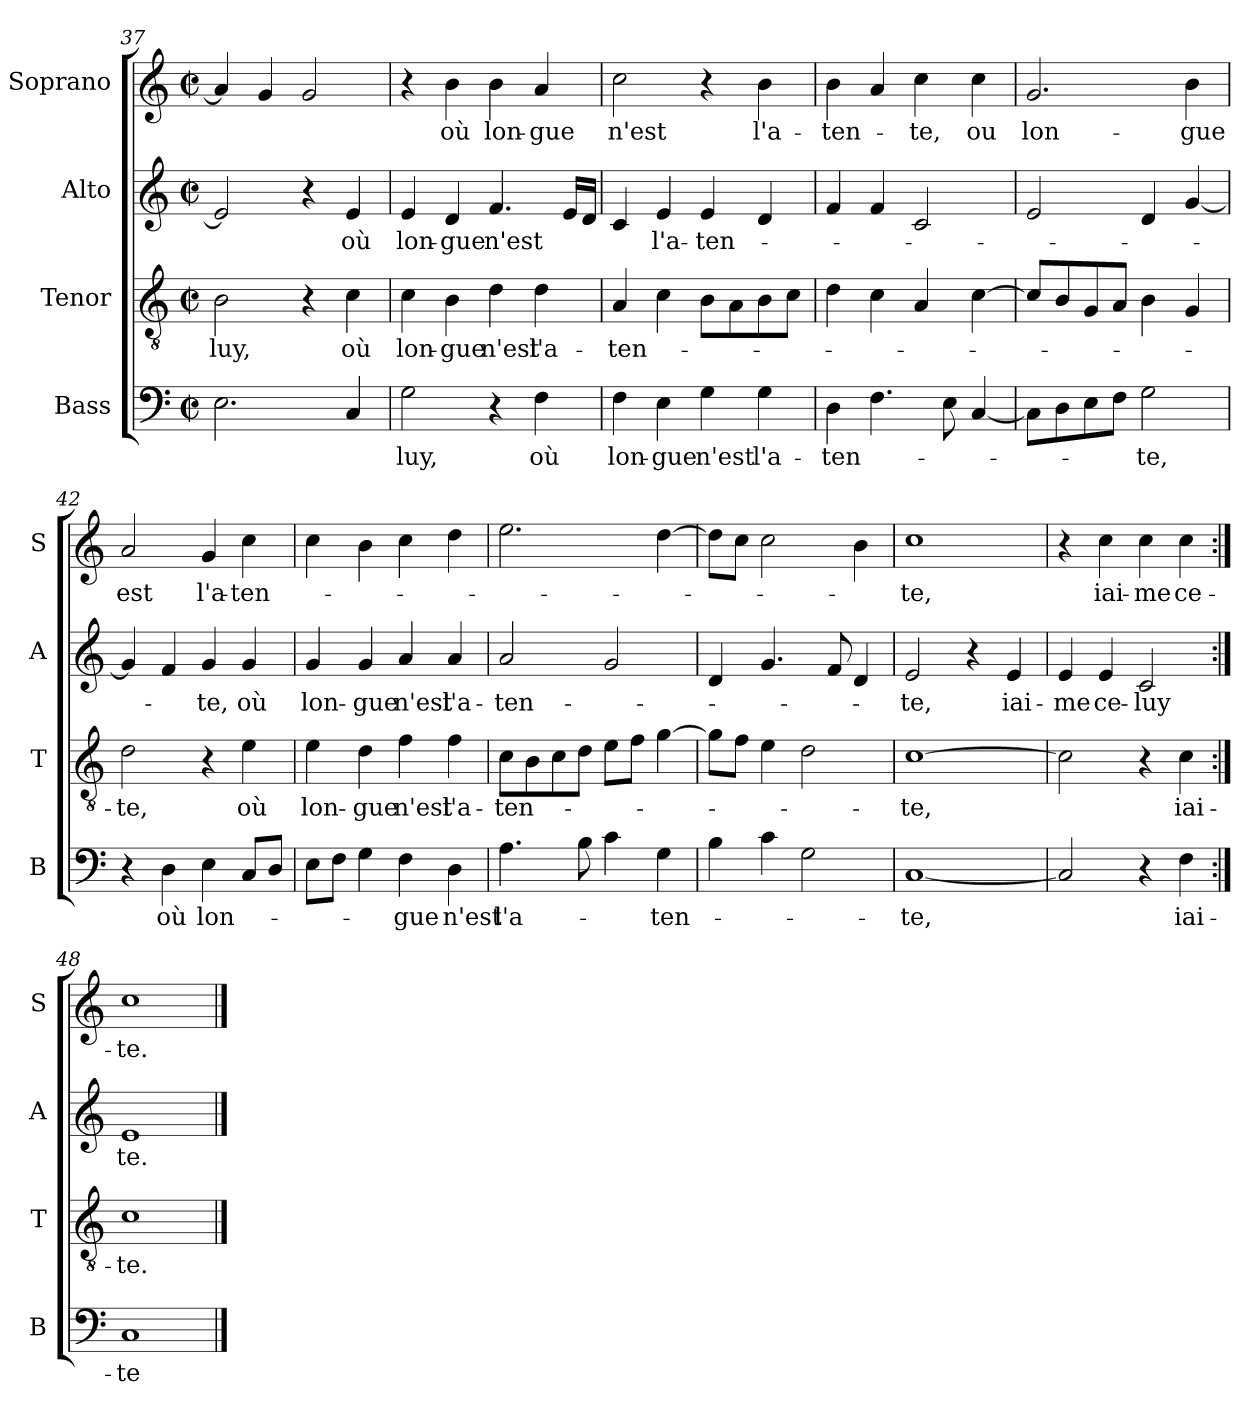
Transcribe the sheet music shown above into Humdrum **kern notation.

**kern	**text	**kern	**text	**kern	**text	**kern	**text
*part4	*part4	*part3	*part3	*part2	*part2	*part1	*part1
*staff4	*staff4	*staff3	*staff3	*staff2	*staff2	*staff1	*staff1
*I"Bass	*	*I"Tenor	*	*I"Alto	*	*I"Soprano	*
*I'B	*	*I'T	*	*I'A	*	*I'S	*
*clefF4	*	*clefGv2	*	*clefG2	*	*clefG2	*
*k[]	*	*k[]	*	*k[]	*	*k[]	*
*C:	*	*C:	*	*C:	*	*C:	*
*M2/2	*	*M2/2	*	*M2/2	*	*M2/2	*
*met(c|)	*	*met(c|)	*	*met(c|)	*	*met(c|)	*
=37	=37	=37	=37	=37	=37	=37	=37
!	!	!	!LO:LY:b	!	!	!	!
2.E\	.	2B\	-luy,	2e/]	.	4a/]	.
.	.	.	.	.	.	4g/	.
.	.	4r	.	4r	.	2g/	.
!	!	!	!LO:LY:b	!	!LO:LY:b	!	!
4C/	.	4c\	où	4e/	où	.	.
=38	=38	=38	=38	=38	=38	=38	=38
!	!LO:LY:b	!	!LO:LY:b	!	!LO:LY:b	!	!
2G\	-luy,	4c\	lon-	4e/	lon-	4r	.
!	!	!	!LO:LY:b	!	!LO:LY:b	!	!LO:LY:b
.	.	4B\	-gue	4d/	-gue	4b\	où
!	!	!	!LO:LY:b	!	!LO:LY:b	!	!LO:LY:b
4r	.	4d\	n'est	4.f/	n'est	4b\	lon-
!	!LO:LY:b	!	!LO:LY:b	!	!	!	!LO:LY:b
4F\	où	4d\	l'a-	.	.	4a/	-gue
.	.	.	.	16e/LL	.	.	.
.	.	.	.	16d/JJ	.	.	.
=39	=39	=39	=39	=39	=39	=39	=39
!	!LO:LY:b	!	!LO:LY:b	!	!	!	!LO:LY:b
4F\	lon-	4A/	-ten-	4c/	.	2cc\	n'est
!	!LO:LY:b	!	!	!	!LO:LY:b	!	!
4E\	-gue	4c\	.	4e/	l'a-	.	.
!	!LO:LY:b	!	!	!	!LO:LY:b	!	!
4G\	n'est	8B\L	.	4e/	-ten-	4r	.
.	.	8A\	.	.	.	.	.
!	!LO:LY:b	!	!	!	!	!	!LO:LY:b
4G\	l'a-	8B\	.	4d/	.	4b\	l'a-
.	.	8c\J	.	.	.	.	.
=40	=40	=40	=40	=40	=40	=40	=40
!	!LO:LY:b	!	!	!	!	!	!LO:LY:b
4D\	-ten-	4d\	.	4f/	.	4b\	-ten-
4.F\	.	4c\	.	4f/	.	4a/	.
!	!	!	!	!	!	!	!LO:LY:b
.	.	4A/	.	2c/	.	4cc\	-te,
8E\	.	.	.	.	.	.	.
!	!	!	!	!	!	!	!LO:LY:b
[4C/	.	[4c\	.	.	.	4cc\	ou
=41	=41	=41	=41	=41	=41	=41	=41
!	!	!	!	!	!	!	!LO:LY:b
8C\L]	.	8c/L]	.	2e/	.	2.g/	lon-
8D\	.	8B/	.	.	.	.	.
8E\	.	8G/	.	.	.	.	.
8F\J	.	8A/J	.	.	.	.	.
!	!LO:LY:b	!	!	!	!	!	!
2G\	-te,	4B\	.	4d/	.	.	.
!	!	!	!	!	!	!	!LO:LY:b
.	.	4G/	.	[4g/	.	4b\	-gue
!!LO:LB:g=z
=42	=42	=42	=42	=42	=42	=42	=42
!	!	!	!LO:LY:b	!	!	!	!LO:LY:b
4r	.	2d\	-te,	4g/]	.	2a/	est
!	!LO:LY:b	!	!	!	!	!	!
4D\	où	.	.	4f/	.	.	.
!	!LO:LY:b	!	!	!	!LO:LY:b	!	!LO:LY:b
4E\	lon-	4r	.	4g/	-te,	4g/	l'a-
!	!	!	!LO:LY:b	!	!LO:LY:b	!	!LO:LY:b
8C/L	.	4e\	où	4g/	où	4cc\	-ten-
8D/J	.	.	.	.	.	.	.
=43	=43	=43	=43	=43	=43	=43	=43
!	!	!	!LO:LY:b	!	!LO:LY:b	!	!
8E\L	.	4e\	lon-	4g/	lon-	4cc\	.
8F\J	.	.	.	.	.	.	.
!	!	!	!LO:LY:b	!	!LO:LY:b	!	!
4G\	.	4d\	-gue	4g/	-gue	4b\	.
!	!LO:LY:b	!	!LO:LY:b	!	!LO:LY:b	!	!
4F\	-gue	4f\	n'est	4a/	n'est	4cc\	.
!	!LO:LY:b	!	!LO:LY:b	!	!LO:LY:b	!	!
4D\	n'est	4f\	l'a-	4a/	l'a-	4dd\	.
=44	=44	=44	=44	=44	=44	=44	=44
!	!LO:LY:b	!	!LO:LY:b	!	!LO:LY:b	!	!
4.A\	l'a-	8c\L	-ten-	2a/	-ten-	2.ee\	.
.	.	8B\	.	.	.	.	.
.	.	8c\	.	.	.	.	.
8B\	.	8d\J	.	.	.	.	.
4c\	.	8e\L	.	2g/	.	.	.
.	.	8f\J	.	.	.	.	.
!	!LO:LY:b	!	!	!	!	!	!
4G\	-ten-	[4g\	.	.	.	[4dd\	.
=45	=45	=45	=45	=45	=45	=45	=45
4B\	.	8g\L]	.	4d/	.	8dd\L]	.
.	.	8f\J	.	.	.	8cc\J	.
4c\	.	4e\	.	4.g/	.	2cc\	.
2G\	.	2d\	.	.	.	.	.
.	.	.	.	8f/	.	.	.
.	.	.	.	4d/	.	4b\	.
=46	=46	=46	=46	=46	=46	=46	=46
!	!LO:LY:b	!	!LO:LY:b	!	!LO:LY:b	!	!LO:LY:b
[1C	-te,	[1c	-te,	2e/	-te,	1cc	-te,
.	.	.	.	4r	.	.	.
!	!	!	!	!	!LO:LY:b	!	!
.	.	.	.	4e/	iai-	.	.
=47	=47	=47	=47	=47	=47	=47	=47
!	!	!	!	!	!LO:LY:b	!	!
2C/]	.	2c\]	.	4e/	-me	4r	.
!	!	!	!	!	!LO:LY:b	!	!LO:LY:b
.	.	.	.	4e/	ce-	4cc\	iai-
!	!	!	!	!	!LO:LY:b	!	!LO:LY:b
4r	.	4r	.	2c/	-luy	4cc\	-me
!	!LO:LY:b	!	!LO:LY:b	!	!	!	!LO:LY:b
4F\	iai-	4c\	iai-	.	.	4cc\	ce-
=48:|!	=48:|!	=48:|!	=48:|!	=48:|!	=48:|!	=48:|!	=48:|!
!	!LO:LY:b	!	!LO:LY:b	!	!LO:LY:b	!	!LO:LY:b
1C	-te	1c	-te.	1e	te.	1cc	-te.
==	==	==	==	==	==	==	==
*-	*-	*-	*-	*-	*-	*-	*-
